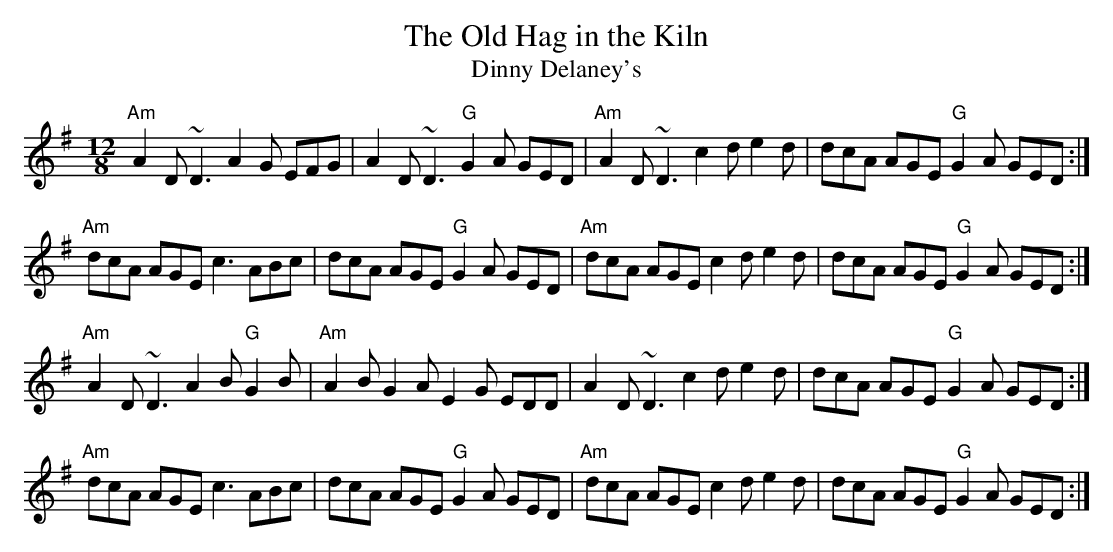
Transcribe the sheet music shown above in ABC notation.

X:1
T:Old Hag in the Kiln, The
T:Dinny Delaney's
M:12/8
E:10
K:Dmix
"Am"A2D ~D3 A2G EFG|A2D ~D3 "G"G2A GED|"Am"A2D ~D3 c2de2d|dcA AGE "G"G2A GED:|
"Am"dcA AGE c3 ABc|dcA AGE "G"G2A GED|"Am"dcA AGE c2de2d|dcA AGE "G"G2A GED:|
"Am"A2 D~D3 A2B "G"G2B|"Am"A2B G2A E2G EDD|A2D~D3 c2d e2d|dcA AGE "G"G2A GED:|
"Am"dcA AGE c3 ABc|dcA AGE "G"G2A GED|"Am"dcA AGE c2d e2d|dcA AGE "G"G2A GED:|
